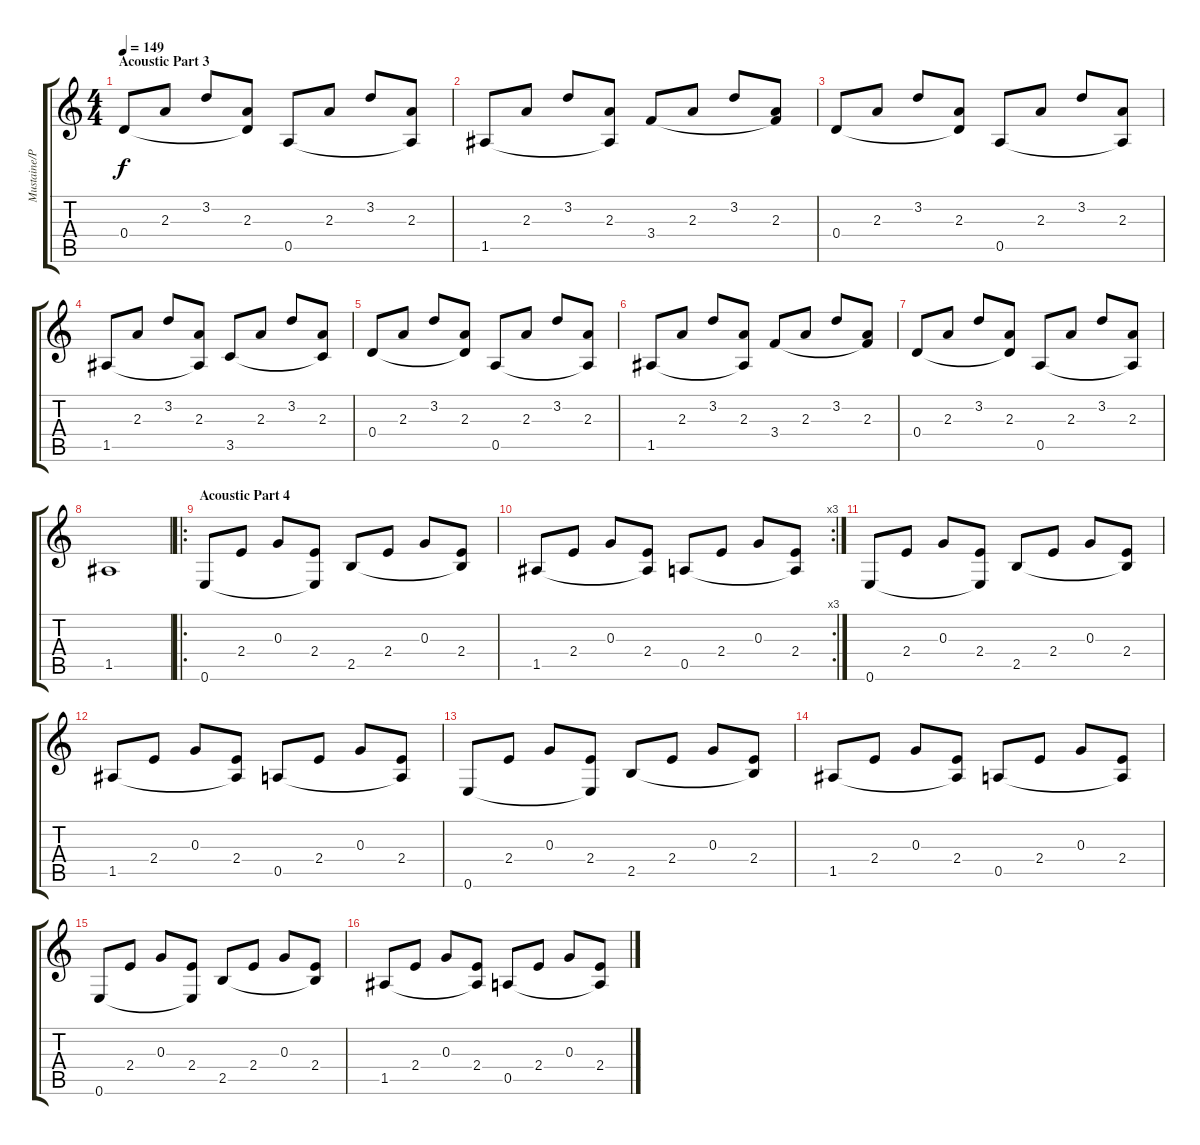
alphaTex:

\track ("Mustaine/Pitrelli" "Mustaine/P") {instrument acousticguitarsteel}
\staff {score tabs}
\tuning (E4 B3 G3 D3 A2 E2) {hide}
\ts (4 4)
\section ("" "Acoustic Part 3")
\tempo 149
\clef g2
\ks c
0.4.8{dy f} 2.3.8 3.2.8 (2.3 0.4{t}).8 0.5.8 2.3.8 3.2.8 (2.3 0.5{t}).8 |
1.5.8 2.3.8 3.2.8 (2.3 1.5{t}).8 3.4.8 2.3.8 3.2.8 (2.3 3.4{t}).8 |
0.4.8 2.3.8 3.2.8 (2.3 0.4{t}).8 0.5.8 2.3.8 3.2.8 (2.3 0.5{t}).8 |
1.5.8 2.3.8 3.2.8 (2.3 1.5{t}).8 3.5.8 2.3.8 3.2.8 (2.3 3.5{t}).8 |
0.4.8 2.3.8 3.2.8 (2.3 0.4{t}).8 0.5.8 2.3.8 3.2.8 (2.3 0.5{t}).8 |
1.5.8 2.3.8 3.2.8 (2.3 1.5{t}).8 3.4.8 2.3.8 3.2.8 (2.3 3.4{t}).8 |
0.4.8 2.3.8 3.2.8 (2.3 0.4{t}).8 0.5.8 2.3.8 3.2.8 (2.3 0.5{t}).8 |
1.5.1 |
\ro
\section ("" "Acoustic Part 4")
0.6.8 2.4.8 0.3.8 (2.4 0.6{t}).8 2.5.8 2.4.8 0.3.8 (2.4 2.5{t}).8 |
\rc 3
1.5.8 2.4.8 0.3.8 (2.4 1.5{t}).8 0.5.8 2.4.8 0.3.8 (2.4 0.5{t}).8 |
0.6.8 2.4.8 0.3.8 (2.4 0.6{t}).8 2.5.8 2.4.8 0.3.8 (2.4 2.5{t}).8 |
1.5.8 2.4.8 0.3.8 (2.4 1.5{t}).8 0.5.8 2.4.8 0.3.8 (2.4 0.5{t}).8 |
0.6.8 2.4.8 0.3.8 (2.4 0.6{t}).8 2.5.8 2.4.8 0.3.8 (2.4 2.5{t}).8 |
1.5.8 2.4.8 0.3.8 (2.4 1.5{t}).8 0.5.8 2.4.8 0.3.8 (2.4 0.5{t}).8 |
0.6.8 2.4.8 0.3.8 (2.4 0.6{t}).8 2.5.8 2.4.8 0.3.8 (2.4 2.5{t}).8 |
1.5.8 2.4.8 0.3.8 (2.4 1.5{t}).8 0.5.8 2.4.8 0.3.8 (2.4 0.5{t}).8
